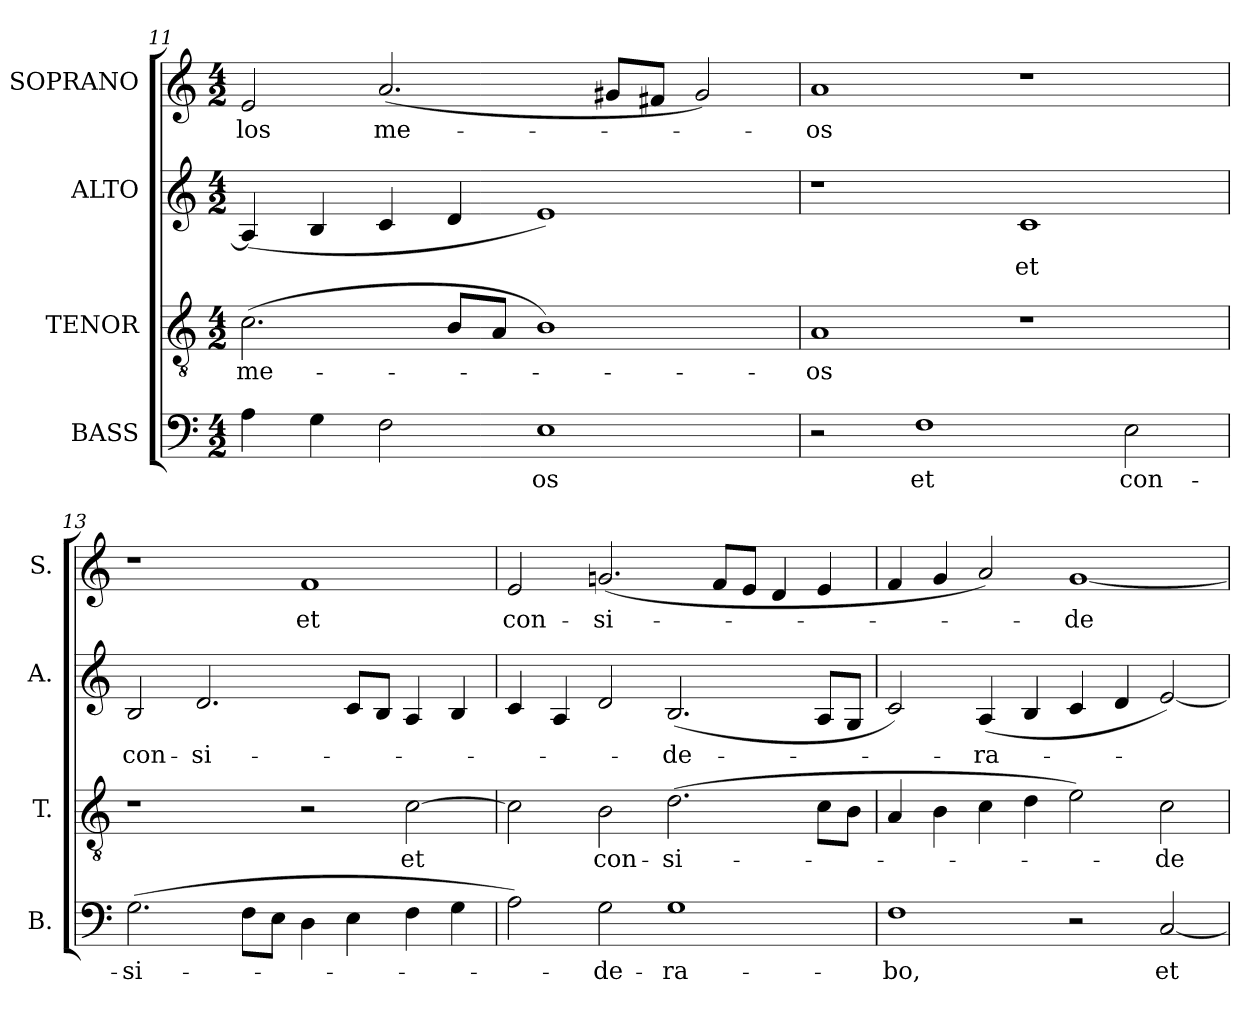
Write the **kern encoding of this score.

**kern	**text	**kern	**text	**kern	**text	**kern	**text
*part4	*part4	*part3	*part3	*part2	*part2	*part1	*part1
*staff4	*staff4	*staff3	*staff3	*staff2	*staff2	*staff1	*staff1
*I"BASS	*	*I"TENOR	*	*I"ALTO	*	*I"SOPRANO	*
*I'B.	*	*I'T.	*	*I'A.	*	*I'S.	*
*clefF4	*	*clefGv2	*	*clefG2	*	*clefG2	*
*	*	*ITrd7c12	*	*	*	*	*
*k[]	*	*k[]	*	*k[]	*	*k[]	*
*C:	*	*C:	*	*C:	*	*C:	*
*M4/2	*	*M4/2	*	*M4/2	*	*M4/2	*
=11	=11	=11	=11	=11	=11	=11	=11
!	!	!	!LO:LY:b:color=#000000	!	!	!	!
!	!	!	!	!	!	!	!LO:LY:b:color=#000000
4Ai\	.	(2.Ci\	me-	(4Ai/]	.	2ei/	-los
4Gi\	.	.	.	4Bi/	.	.	.
!	!	!	!	!	!	!	!LO:LY:b:color=#000000
2Fi\	.	.	.	4ci/	.	(2.ai/	me-
.	.	8BBi/L	.	4di/	.	.	.
.	.	8AAi/J	.	.	.	.	.
!	!LO:LY:b:color=#000000	!	!	!	!	!	!
1Ei	-os	1BBi)	.	1ei)	.	.	.
.	.	.	.	.	.	8g#Xi/L	.
.	.	.	.	.	.	8f#Xi/J	.
.	.	.	.	.	.	2g#i/)	.
!!LO:PB:g=z
=12	=12	=12	=12	=12	=12	=12	=12
!	!	!	!LO:LY:b:color=#000000	!	!	!	!
!	!	!	!	!	!	!	!LO:LY:b:color=#000000
2r	.	1AAi	-os	1r	.	1ai	-os
!	!LO:LY:b:color=#000000	!	!	!	!	!	!
1Fi	et	.	.	.	.	.	.
!	!	!	!	!	!LO:LY:b:color=#000000	!	!
.	.	1r	.	1ci	et	1r	.
!	!LO:LY:b:color=#000000	!	!	!	!	!	!
2Ei\	con-	.	.	.	.	.	.
=13	=13	=13	=13	=13	=13	=13	=13
!	!LO:LY:b:color=#000000	!	!	!	!	!	!
!	!	!	!	!	!LO:LY:b:color=#000000	!	!
(2.Gi\	-si-	1r	.	2Bi/	con-	1r	.
!	!	!	!	!	!LO:LY:b:color=#000000	!	!
.	.	.	.	2.di/	-si-	.	.
8Fi\L	.	.	.	.	.	.	.
8Ei\J	.	.	.	.	.	.	.
!	!	!	!	!	!	!	!LO:LY:b:color=#000000
4Di\	.	2r	.	.	.	1fi	et
4Ei\	.	.	.	8ci/L	.	.	.
.	.	.	.	8Bi/J	.	.	.
!	!	!	!LO:LY:b:color=#000000	!	!	!	!
4Fi\	.	[2Ci\	et	4Ai/	.	.	.
4Gi\	.	.	.	4Bi/	.	.	.
=14	=14	=14	=14	=14	=14	=14	=14
!	!	!	!	!	!	!	!LO:LY:b:color=#000000
2Ai\)	.	2Ci\]	.	4ci/	.	2ei/	con-
.	.	.	.	4Ai/	.	.	.
!	!LO:LY:b:color=#000000	!	!	!	!	!	!
!	!	!	!LO:LY:b:color=#000000	!	!	!	!
!	!	!	!	!	!	!	!LO:LY:b:color=#000000
2Gi\	-de-	2BBi\	con-	2di/	.	(2.gni/	-si-
!	!LO:LY:b:color=#000000	!	!	!	!	!	!
!	!	!	!LO:LY:b:color=#000000	!	!	!	!
!	!	!	!	!	!LO:LY:b:color=#000000	!	!
1Gi	-ra-	(2.Di\	-si-	(2.Bi/	-de-	.	.
.	.	.	.	.	.	8fi/L	.
.	.	.	.	.	.	8ei/J	.
.	.	.	.	.	.	4di/	.
.	.	8Ci\L	.	8Ai/L	.	4ei/	.
.	.	8BBi\J	.	8Gi/J	.	.	.
=15	=15	=15	=15	=15	=15	=15	=15
!	!LO:LY:b:color=#000000	!	!	!	!	!	!
1Fi	-bo,	4AAi/	.	2ci/)	.	4fi/	.
.	.	4BBi\	.	.	.	4gi/	.
!	!	!	!	!	!LO:LY:b:color=#000000	!	!
.	.	4Ci\	.	(4Ai/	-ra-	2ai/)	.
.	.	4Di\	.	4Bi/	.	.	.
!	!	!	!	!	!	!	!LO:LY:b:color=#000000
2r	.	2Ei\)	.	4ci/	.	[1gi	-de-
.	.	.	.	4di/	.	.	.
!	!LO:LY:b:color=#000000	!	!	!	!	!	!
!	!	!	!LO:LY:b:color=#000000	!	!	!	!
[2Ci/	et	2Ci\	-de-	[2ei/)	.	.	.
=	=	=	=	=	=	=	=
*-	*-	*-	*-	*-	*-	*-	*-
